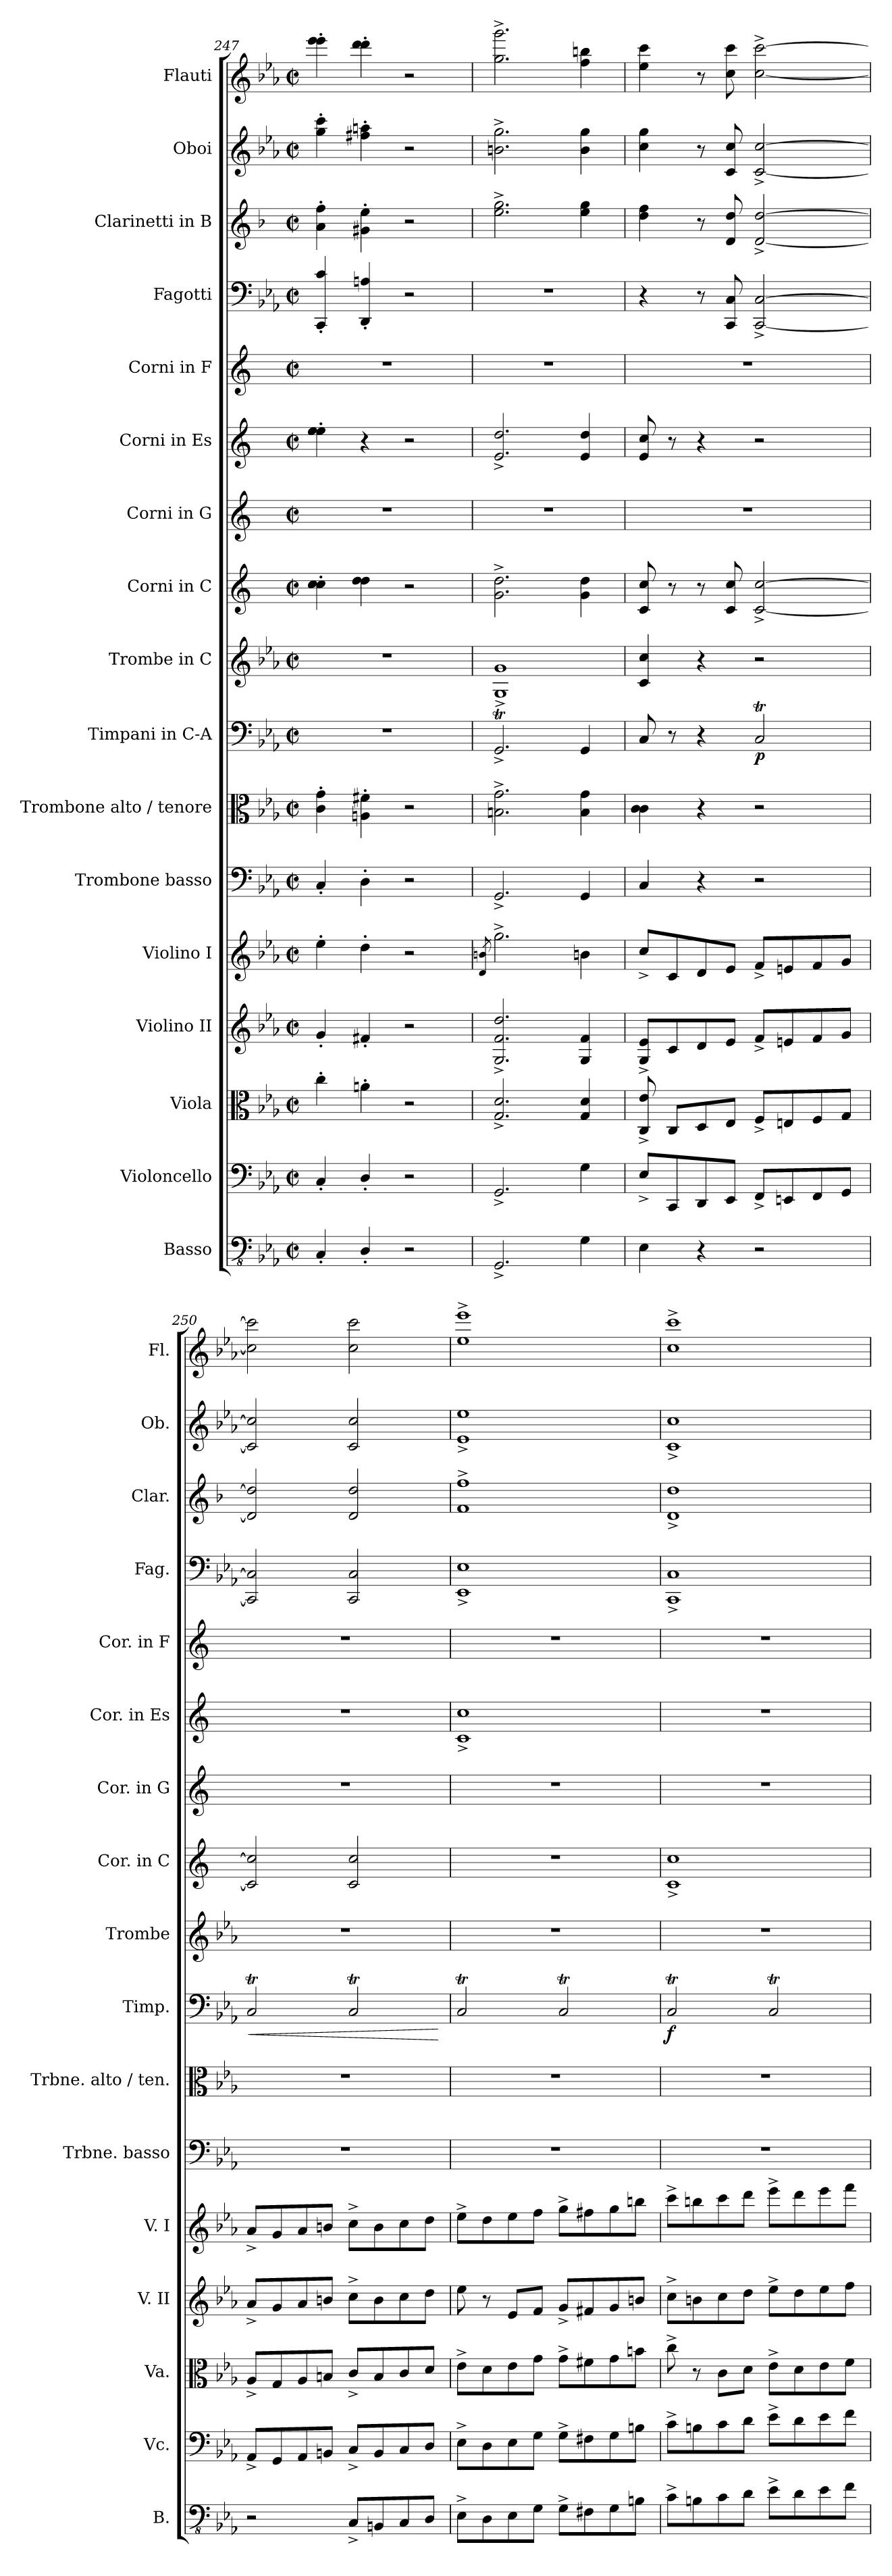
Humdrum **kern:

**kern	**kern	**kern	**kern	**kern	**kern	**kern	**kern	**dynam	**kern	**kern	**kern	**kern	**kern	**kern	**kern	**kern	**kern
*part17	*part16	*part15	*part14	*part13	*part12	*part11	*part10	*part10	*part9	*part8	*part7	*part6	*part5	*part4	*part3	*part2	*part1
*staff17	*staff16	*staff15	*staff14	*staff13	*staff12	*staff11	*staff10	*staff10	*staff9	*staff8	*staff7	*staff6	*staff5	*staff4	*staff3	*staff2	*staff1
*I"Basso	*I"Violoncello	*I"Viola	*I"Violino II	*I"Violino I	*I"Trombone basso	*I"Trombone alto / tenore	*I"Timpani in C-A	*	*I"Trombe in C	*I"Corni in C	*I"Corni in G	*I"Corni in Es	*I"Corni in F	*I"Fagotti	*I"Clarinetti in B	*I"Oboi	*I"Flauti
*I'B.	*I'Vc.	*I'Va.	*I'V. II	*I'V. I	*I'Trbne. basso	*I'Trbne. alto / ten.	*I'Timp.	*	*I'Trombe	*I'Cor. in C	*I'Cor. in G	*I'Cor. in Es	*I'Cor. in F	*I'Fag.	*I'Clar.	*I'Ob.	*I'Fl.
*clefFv4	*clefF4	*clefC3	*clefG2	*clefG2	*clefF4	*clefC3	*clefF4	*	*clefG2	*clefG2	*clefG2	*clefG2	*clefG2	*clefF4	*clefG2	*clefG2	*clefG2
*	*	*	*	*	*	*	*	*	*	*ITrd7c12	*ITrd3c5	*ITrd5c9	*ITrd4c7	*	*ITrd1c2	*	*
*k[b-e-a-]	*k[b-e-a-]	*k[b-e-a-]	*k[b-e-a-]	*k[b-e-a-]	*k[b-e-a-]	*k[b-e-a-]	*k[b-e-a-]	*	*k[b-e-a-]	*k[]	*k[f#]	*k[b-e-a-]	*k[b-]	*k[b-e-a-]	*k[b-e-a-]	*k[b-e-a-]	*k[b-e-a-]
*M2/2	*M2/2	*M2/2	*M2/2	*M2/2	*M2/2	*M2/2	*M2/2	*	*M2/2	*M2/2	*M2/2	*M2/2	*M2/2	*M2/2	*M2/2	*M2/2	*M2/2
*met(c|)	*met(c|)	*met(c|)	*met(c|)	*met(c|)	*met(c|)	*met(c|)	*met(c|)	*	*met(c|)	*met(c|)	*met(c|)	*met(c|)	*met(c|)	*met(c|)	*met(c|)	*met(c|)	*met(c|)
=247	=247	=247	=247	=247	=247	=247	=247	=247	=247	=247	=247	=247	=247	=247	=247	=247	=247
4CC'/	4C'/	4cc'\	4g'/	4ee-'\	4C'/	4c\' 4g\'	1r	.	1r	4c\' 4c\'	1r	4g\' 4g\'	1r	4CC/' 4c/'	4g\' 4ee-\'	4gg\' 4ccc\'	4eee-\' 4eee-\'
4DD'/	4D'/	4an'\	4f#X'/	4dd'\	4D'\	4An\' 4f#X\'	.	.	.	4d\ 4d\	.	4r	.	4DD/' 4An/'	4f#X\' 4dd\'	4ff#X\' 4aan\'	4ddd\' 4ddd\'
2r	2r	2r	2r	2r	2r	2r	.	.	.	2r	.	2r	.	2r	2r	2r	2r
=248	=248	=248	=248	=248	=248	=248	=248	=248	=248	=248	=248	=248	=248	=248	=248	=248	=248
.	.	.	.	8qd/ 8qbn/	.	.	.	.	.	.	.	.	.	.	.	.	.
2.GGG^/	2.GG^/	2.G/^ 2.d/^	2.G/^ 2.f/^ 2.dd/^	2.gg^\	2.GG^/	2.Bn\^ 2.g\^	2.GGt^/	.	1G^ 1g^	2.G\^ 2.d\^	1r	2.G/^ 2.f/^	1r	1r	2.dd\^ 2.ff\^	2.bn\^ 2.gg\^	2.gg\^ 2.ggg\^
4GG\	4G\	4G/ 4d/	4G/ 4f/	4bn\	4GG/	4B\ 4g\	4GG/	.	.	4G\ 4d\	.	4G/ 4f/	.	.	4dd\ 4ff\	4b\ 4gg\	4ff\ 4bbn\
=249	=249	=249	=249	=249	=249	=249	=249	=249	=249	=249	=249	=249	=249	=249	=249	=249	=249
4EE-\	8E-^/L	8C/^ 8e-/^	8G/^ 8e-/^L	8cc^/L	4C/	4c\ 4c\	8C/	.	4c/ 4cc/	8C/ 8c/	1r	8G/ 8e-/	1r	4r	4cc\ 4ee-\	4cc\ 4gg\	4ee-\ 4ccc\
.	8CC/	8C/L	8c/	8c/	.	.	8r	.	.	8r	.	8r	.	.	.	.	.
4r	8DD/	8D/	8d/	8d/	4r	4r	4r	.	4r	8r	.	4r	.	8r	8r	8r	8r
.	8EE-/J	8E-/J	8e-/J	8e-/J	.	.	.	.	.	8C/ 8c/	.	.	.	8CC/ 8C/	8c/ 8cc/	8c/ 8cc/	8cc\ 8ccc\
!	!	!	!	!	!	!	!	!LO:DY:b	!	!	!	!	!	!	!	!	!
2r	8FF^/L	8F^/L	8f^/L	8f^/L	2r	2r	2CT/	p	2r	[2C/^ [2c/^	.	2r	.	[2CC/^ [2C/^	[2c/^ [2cc/^	[2c/^ [2cc/^	[2cc\^ [2ccc\^
.	8EEn/	8En/	8en/	8en/	.	.	.	.	.	.	.	.	.	.	.	.	.
.	8FF/	8F/	8f/	8f/	.	.	.	.	.	.	.	.	.	.	.	.	.
.	8GG/J	8G/J	8g/J	8g/J	.	.	.	.	.	.	.	.	.	.	.	.	.
!!LO:PB:g=z
=250	=250	=250	=250	=250	=250	=250	=250	=250	=250	=250	=250	=250	=250	=250	=250	=250	=250
!	!	!	!	!	!	!	!	!LO:HP:b	!	!	!	!	!	!	!	!	!
2r	8AA-^/L	8A-^/L	8a-^/L	8a-^/L	1r	1r	2CT/	<	1r	2C/] 2c/]	1r	1r	1r	2CC/] 2C/]	2c/] 2cc/]	2c/] 2cc/]	2cc\] 2ccc\]
.	8GG/	8G/	8g/	8g/	.	.	.	.	.	.	.	.	.	.	.	.	.
.	8AA-/	8A-/	8a-/	8a-/	.	.	.	.	.	.	.	.	.	.	.	.	.
.	8BBn/J	8Bn/J	8bn/J	8bn/J	.	.	.	.	.	.	.	.	.	.	.	.	.
8CC^/L	8C^/L	8c^/L	8cc^\L	8cc^\L	.	.	2CT/	.	.	2C/ 2c/	.	.	.	2CC/ 2C/	2c/ 2cc/	2c/ 2cc/	2cc\ 2ccc\
8BBBn/	8BB/	8B/	8b\	8b\	.	.	.	.	.	.	.	.	.	.	.	.	.
8CC/	8C/	8c/	8cc\	8cc\	.	.	.	.	.	.	.	.	.	.	.	.	.
8DD/J	8D/J	8d/J	8dd\J	8dd\J	.	.	.	.	.	.	.	.	.	.	.	.	.
.	.	.	.	.	.	.	.	[	.	.	.	.	.	.	.	.	.
=251	=251	=251	=251	=251	=251	=251	=251	=251	=251	=251	=251	=251	=251	=251	=251	=251	=251
8EE-^\L	8E-^\L	8e-^\L	8ee-\	8ee-^\L	1r	1r	2CT/	.	1r	1r	1r	1E-^ 1e-^	1r	1EE-^ 1E-^	1e-^ 1ee-^	1e-^ 1ee-^	1ee-^ 1eee-^
8DD\	8D\	8d\	8r	8dd\	.	.	.	.	.	.	.	.	.	.	.	.	.
8EE-\	8E-\	8e-\	8e-/L	8ee-\	.	.	.	.	.	.	.	.	.	.	.	.	.
8GG\J	8G\J	8g\J	8f/J	8ff\J	.	.	.	.	.	.	.	.	.	.	.	.	.
8GG^\L	8G^\L	8g^\L	8g^/L	8gg^\L	.	.	2CT/	.	.	.	.	.	.	.	.	.	.
8FF#X\	8F#X\	8f#X\	8f#X/	8ff#X\	.	.	.	.	.	.	.	.	.	.	.	.	.
8GG\	8G\	8g\	8g/	8gg\	.	.	.	.	.	.	.	.	.	.	.	.	.
8BBn\J	8Bn\J	8bn\J	8bn/J	8bbn\J	.	.	.	.	.	.	.	.	.	.	.	.	.
=252	=252	=252	=252	=252	=252	=252	=252	=252	=252	=252	=252	=252	=252	=252	=252	=252	=252
!	!	!	!	!	!	!	!	!LO:DY:b	!	!	!	!	!	!	!	!	!
8C^\L	8c^\L	8cc^\	8cc^\L	8ccc^\L	1r	1r	2CT/	f	1r	1C^ 1c^	1r	1r	1r	1CC^ 1C^	1c^ 1cc^	1c^ 1cc^	1cc^ 1ccc^
8BBn\	8Bn\	8r	8bn\	8bbn\	.	.	.	.	.	.	.	.	.	.	.	.	.
8C\	8c\	8c\L	8cc\	8ccc\	.	.	.	.	.	.	.	.	.	.	.	.	.
8D\J	8d\J	8d\J	8dd\J	8ddd\J	.	.	.	.	.	.	.	.	.	.	.	.	.
8E-^\L	8e-^\L	8e-^\L	8ee-^\L	8eee-^\L	.	.	2CT/	.	.	.	.	.	.	.	.	.	.
8D\	8d\	8d\	8dd\	8ddd\	.	.	.	.	.	.	.	.	.	.	.	.	.
8E-\	8e-\	8e-\	8ee-\	8eee-\	.	.	.	.	.	.	.	.	.	.	.	.	.
8F\J	8f\J	8f\J	8ff\J	8fff\J	.	.	.	.	.	.	.	.	.	.	.	.	.
=	=	=	=	=	=	=	=	=	=	=	=	=	=	=	=	=	=
*-	*-	*-	*-	*-	*-	*-	*-	*-	*-	*-	*-	*-	*-	*-	*-	*-	*-
